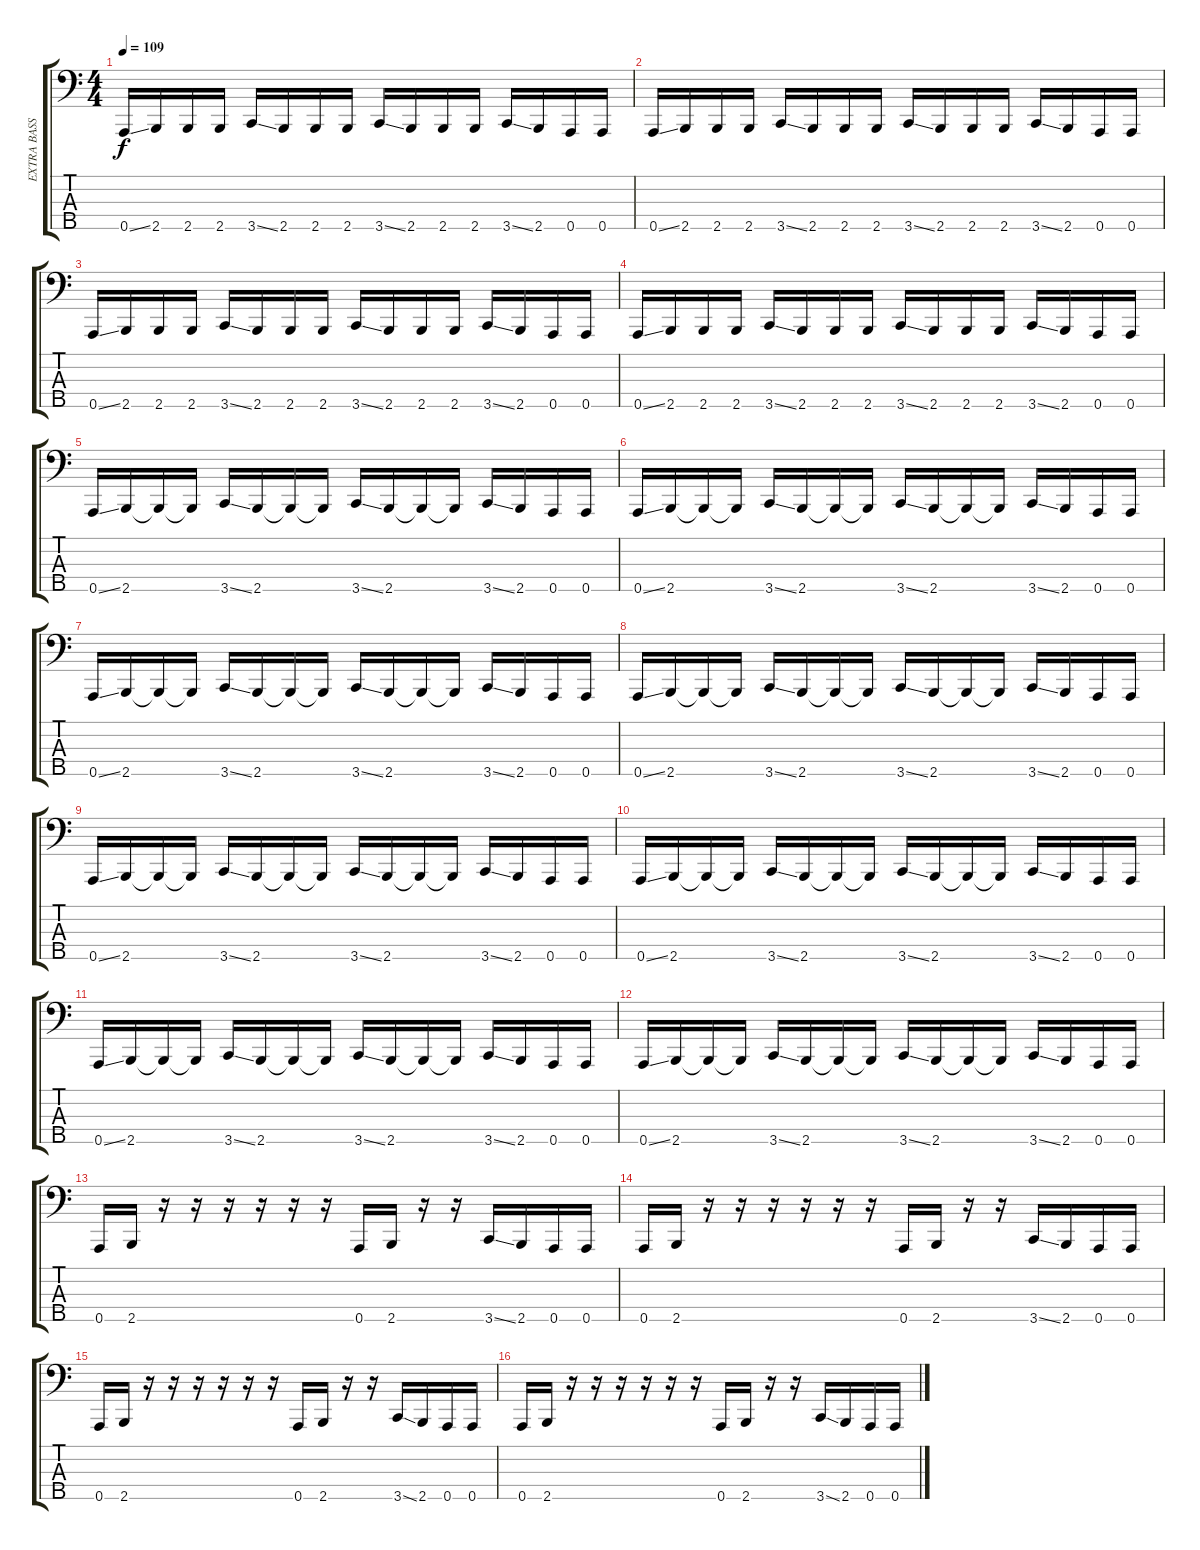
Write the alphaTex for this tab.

\track ("EXTRA BASS" "EXTRA BASS") {instrument electricbasspick}
\staff {score tabs}
\tuning (F2 C2 G1 D1 A0) {hide}
\ts (4 4)
\tempo 109
\clef f4
\ks c
0.5{ss}.16{dy f instrument electricbasspick} 2.5.16 2.5.16 2.5.16 3.5{ss}.16 2.5.16 2.5.16 2.5.16 3.5{ss}.16 2.5.16 2.5.16 2.5.16 3.5{ss}.16 2.5.16 0.5.16 0.5.16 |
0.5{ss}.16 2.5.16 2.5.16 2.5.16 3.5{ss}.16 2.5.16 2.5.16 2.5.16 3.5{ss}.16 2.5.16 2.5.16 2.5.16 3.5{ss}.16 2.5.16 0.5.16 0.5.16 |
0.5{ss}.16 2.5.16 2.5.16 2.5.16 3.5{ss}.16 2.5.16 2.5.16 2.5.16 3.5{ss}.16 2.5.16 2.5.16 2.5.16 3.5{ss}.16 2.5.16 0.5.16 0.5.16 |
0.5{ss}.16 2.5.16 2.5.16 2.5.16 3.5{ss}.16 2.5.16 2.5.16 2.5.16 3.5{ss}.16 2.5.16 2.5.16 2.5.16 3.5{ss}.16 2.5.16 0.5.16 0.5.16 |
0.5{ss}.16 2.5.16 2.5{t}.16 2.5{t}.16 3.5{ss}.16 2.5.16 2.5{t}.16 2.5{t}.16 3.5{ss}.16 2.5.16 2.5{t}.16 2.5{t}.16 3.5{ss}.16 2.5.16 0.5.16 0.5.16 |
0.5{ss}.16 2.5.16 2.5{t}.16 2.5{t}.16 3.5{ss}.16 2.5.16 2.5{t}.16 2.5{t}.16 3.5{ss}.16 2.5.16 2.5{t}.16 2.5{t}.16 3.5{ss}.16 2.5.16 0.5.16 0.5.16 |
0.5{ss}.16 2.5.16 2.5{t}.16 2.5{t}.16 3.5{ss}.16 2.5.16 2.5{t}.16 2.5{t}.16 3.5{ss}.16 2.5.16 2.5{t}.16 2.5{t}.16 3.5{ss}.16 2.5.16 0.5.16 0.5.16 |
0.5{ss}.16 2.5.16 2.5{t}.16 2.5{t}.16 3.5{ss}.16 2.5.16 2.5{t}.16 2.5{t}.16 3.5{ss}.16 2.5.16 2.5{t}.16 2.5{t}.16 3.5{ss}.16 2.5.16 0.5.16 0.5.16 |
0.5{ss}.16 2.5.16 2.5{t}.16 2.5{t}.16 3.5{ss}.16 2.5.16 2.5{t}.16 2.5{t}.16 3.5{ss}.16 2.5.16 2.5{t}.16 2.5{t}.16 3.5{ss}.16 2.5.16 0.5.16 0.5.16 |
0.5{ss}.16 2.5.16 2.5{t}.16 2.5{t}.16 3.5{ss}.16 2.5.16 2.5{t}.16 2.5{t}.16 3.5{ss}.16 2.5.16 2.5{t}.16 2.5{t}.16 3.5{ss}.16 2.5.16 0.5.16 0.5.16 |
0.5{ss}.16 2.5.16 2.5{t}.16 2.5{t}.16 3.5{ss}.16 2.5.16 2.5{t}.16 2.5{t}.16 3.5{ss}.16 2.5.16 2.5{t}.16 2.5{t}.16 3.5{ss}.16 2.5.16 0.5.16 0.5.16 |
0.5{ss}.16 2.5.16 2.5{t}.16 2.5{t}.16 3.5{ss}.16 2.5.16 2.5{t}.16 2.5{t}.16 3.5{ss}.16 2.5.16 2.5{t}.16 2.5{t}.16 3.5{ss}.16 2.5.16 0.5.16 0.5.16 |
0.5.16 2.5.16 r.16 r.16 r.16 r.16 r.16 r.16 0.5.16 2.5.16 r.16 r.16 3.5{ss}.16 2.5.16 0.5.16 0.5.16 |
0.5.16 2.5.16 r.16 r.16 r.16 r.16 r.16 r.16 0.5.16 2.5.16 r.16 r.16 3.5{ss}.16 2.5.16 0.5.16 0.5.16 |
0.5.16 2.5.16 r.16 r.16 r.16 r.16 r.16 r.16 0.5.16 2.5.16 r.16 r.16 3.5{ss}.16 2.5.16 0.5.16 0.5.16 |
0.5.16 2.5.16 r.16 r.16 r.16 r.16 r.16 r.16 0.5.16 2.5.16 r.16 r.16 3.5{ss}.16 2.5.16 0.5.16 0.5.16
